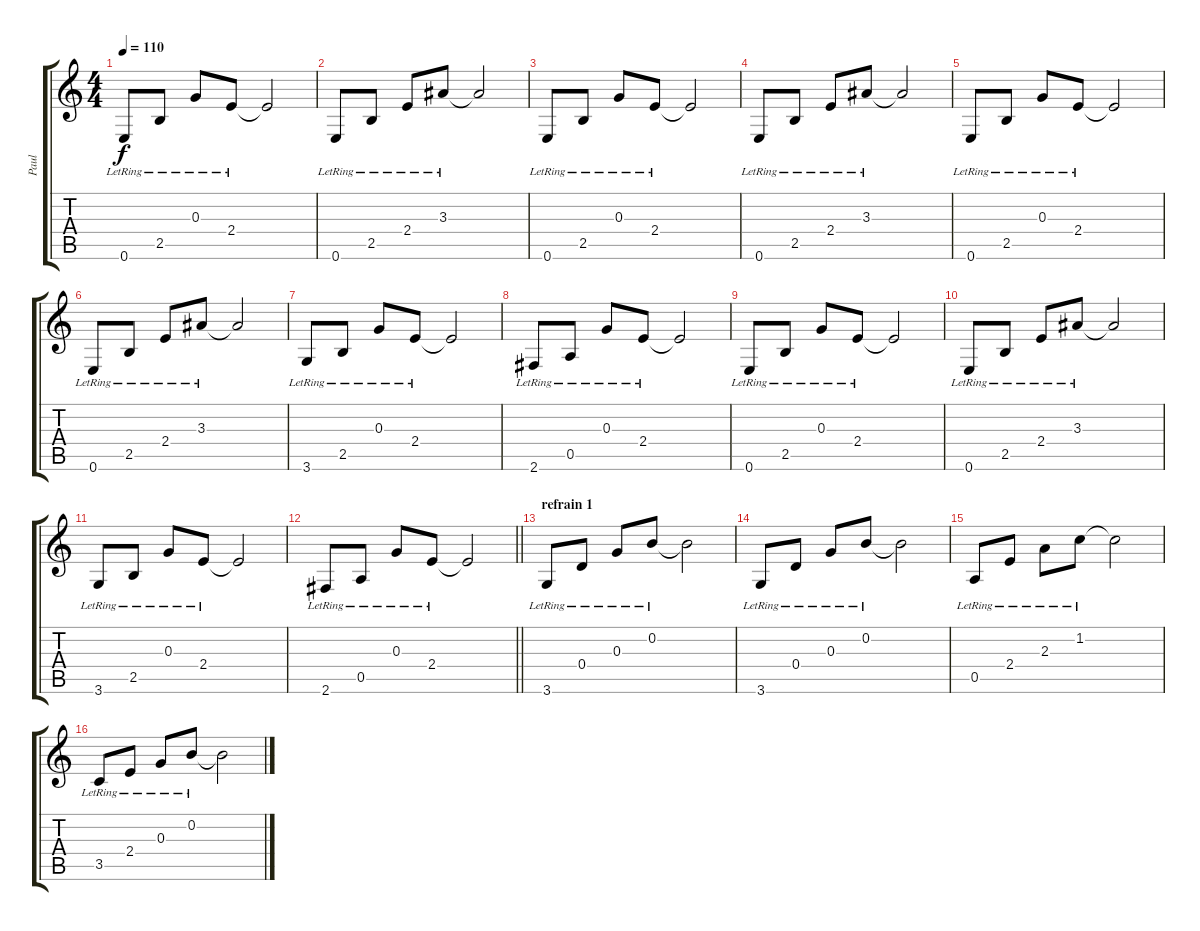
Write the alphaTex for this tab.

\track ("Paul" "Paul") {instrument electricguitarclean}
\staff {score tabs}
\tuning (E4 B3 G3 D3 A2 E2) {hide}
\ts (4 4)
\tempo 110
\clef g2
\ks c
0.6{lr}.8{dy f} 2.5{lr}.8 0.3{lr}.8 2.4{lr}.8 2.4{t}.2 |
0.6{lr}.8 2.5{lr}.8 2.4{lr}.8 3.3{lr}.8 3.3{t}.2 |
0.6{lr}.8 2.5{lr}.8 0.3{lr}.8 2.4{lr}.8 2.4{t}.2 |
0.6{lr}.8 2.5{lr}.8 2.4{lr}.8 3.3{lr}.8 3.3{t}.2 |
0.6{lr}.8 2.5{lr}.8 0.3{lr}.8 2.4{lr}.8 2.4{t}.2 |
0.6{lr}.8 2.5{lr}.8 2.4{lr}.8 3.3{lr}.8 3.3{t}.2 |
3.6{lr}.8 2.5{lr}.8 0.3{lr}.8 2.4{lr}.8 2.4{t}.2 |
2.6{lr}.8 0.5{lr}.8 0.3{lr}.8 2.4{lr}.8 2.4{t}.2 |
0.6{lr}.8 2.5{lr}.8 0.3{lr}.8 2.4{lr}.8 2.4{t}.2 |
0.6{lr}.8 2.5{lr}.8 2.4{lr}.8 3.3{lr}.8 3.3{t}.2 |
3.6{lr}.8 2.5{lr}.8 0.3{lr}.8 2.4{lr}.8 2.4{t}.2 |
\barLineRight lightlight
2.6{lr}.8 0.5{lr}.8 0.3{lr}.8 2.4{lr}.8 2.4{t}.2 |
\section ("" "refrain 1")
3.6{lr}.8 0.4{lr}.8 0.3{lr}.8 0.2{lr}.8 0.2{t}.2 |
3.6{lr}.8 0.4{lr}.8 0.3{lr}.8 0.2{lr}.8 0.2{t}.2 |
0.5{lr}.8 2.4{lr}.8 2.3{lr}.8 1.2{lr}.8 1.2{t}.2 |
3.5{lr}.8 2.4{lr}.8 0.3{lr}.8 0.2{lr}.8 0.2{t}.2
